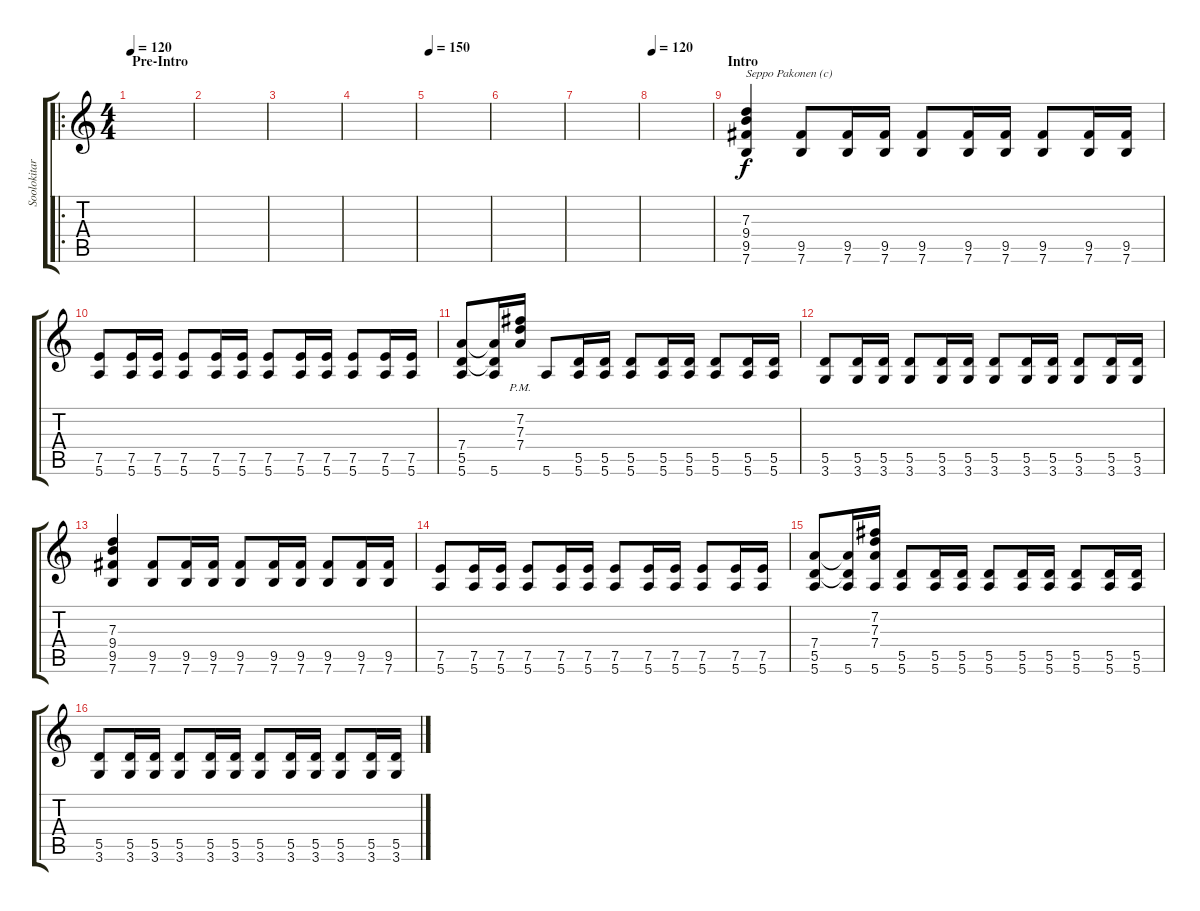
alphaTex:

\track ("Soolokitara" "Soolokitar") {instrument distortionguitar}
\staff {score tabs}
\tuning (E4 B3 G3 D3 A2 E2) {hide}
\ro
\ts (4 4)
\section ("" "Pre-Intro")
\tempo 120
\tempo 150
\tempo 120
\clef g2
\ks c
|
|
|
|
\tempo 150
|
|
|
\tempo 120
|
\section ("" "Intro")
(7.3 9.4 9.5 7.6).4{txt "Seppo Pakonen (c)" volume 14} (9.5 7.6).8 (9.5 7.6).16 (9.5 7.6).16 (9.5 7.6).8 (9.5 7.6).16 (9.5 7.6).16 (9.5 7.6).8 (9.5 7.6).16 (9.5 7.6).16 |
(7.5 5.6).8 (7.5 5.6).16 (7.5 5.6).16 (7.5 5.6).8 (7.5 5.6).16 (7.5 5.6).16 (7.5 5.6).8 (7.5 5.6).16 (7.5 5.6).16 (7.5 5.6).8 (7.5 5.6).16 (7.5 5.6).16 |
(7.4 5.5 5.6).8 (7.4{t} 5.5{t} 5.6).16 (7.2{pm} 7.3{pm} 7.4{pm}).16 5.6.8 (5.5 5.6).16 (5.5 5.6).16 (5.5 5.6).8 (5.5 5.6).16 (5.5 5.6).16 (5.5 5.6).8 (5.5 5.6).16 (5.5 5.6).16 |
(5.5 3.6).8 (5.5 3.6).16 (5.5 3.6).16 (5.5 3.6).8 (5.5 3.6).16 (5.5 3.6).16 (5.5 3.6).8 (5.5 3.6).16 (5.5 3.6).16 (5.5 3.6).8 (5.5 3.6).16 (5.5 3.6).16 |
(7.3 9.4 9.5 7.6).4 (9.5 7.6).8 (9.5 7.6).16 (9.5 7.6).16 (9.5 7.6).8 (9.5 7.6).16 (9.5 7.6).16 (9.5 7.6).8 (9.5 7.6).16 (9.5 7.6).16 |
(7.5 5.6).8 (7.5 5.6).16 (7.5 5.6).16 (7.5 5.6).8 (7.5 5.6).16 (7.5 5.6).16 (7.5 5.6).8 (7.5 5.6).16 (7.5 5.6).16 (7.5 5.6).8 (7.5 5.6).16 (7.5 5.6).16 |
(7.4 5.5 5.6).8 (7.4{t} 5.5{t} 5.6).16 (7.2 7.3 7.4 5.6).16 (5.5 5.6).8 (5.5 5.6).16 (5.5 5.6).16 (5.5 5.6).8 (5.5 5.6).16 (5.5 5.6).16 (5.5 5.6).8 (5.5 5.6).16 (5.5 5.6).16 |
(5.5 3.6).8 (5.5 3.6).16 (5.5 3.6).16 (5.5 3.6).8 (5.5 3.6).16 (5.5 3.6).16 (5.5 3.6).8 (5.5 3.6).16 (5.5 3.6).16 (5.5 3.6).8 (5.5 3.6).16 (5.5 3.6).16
